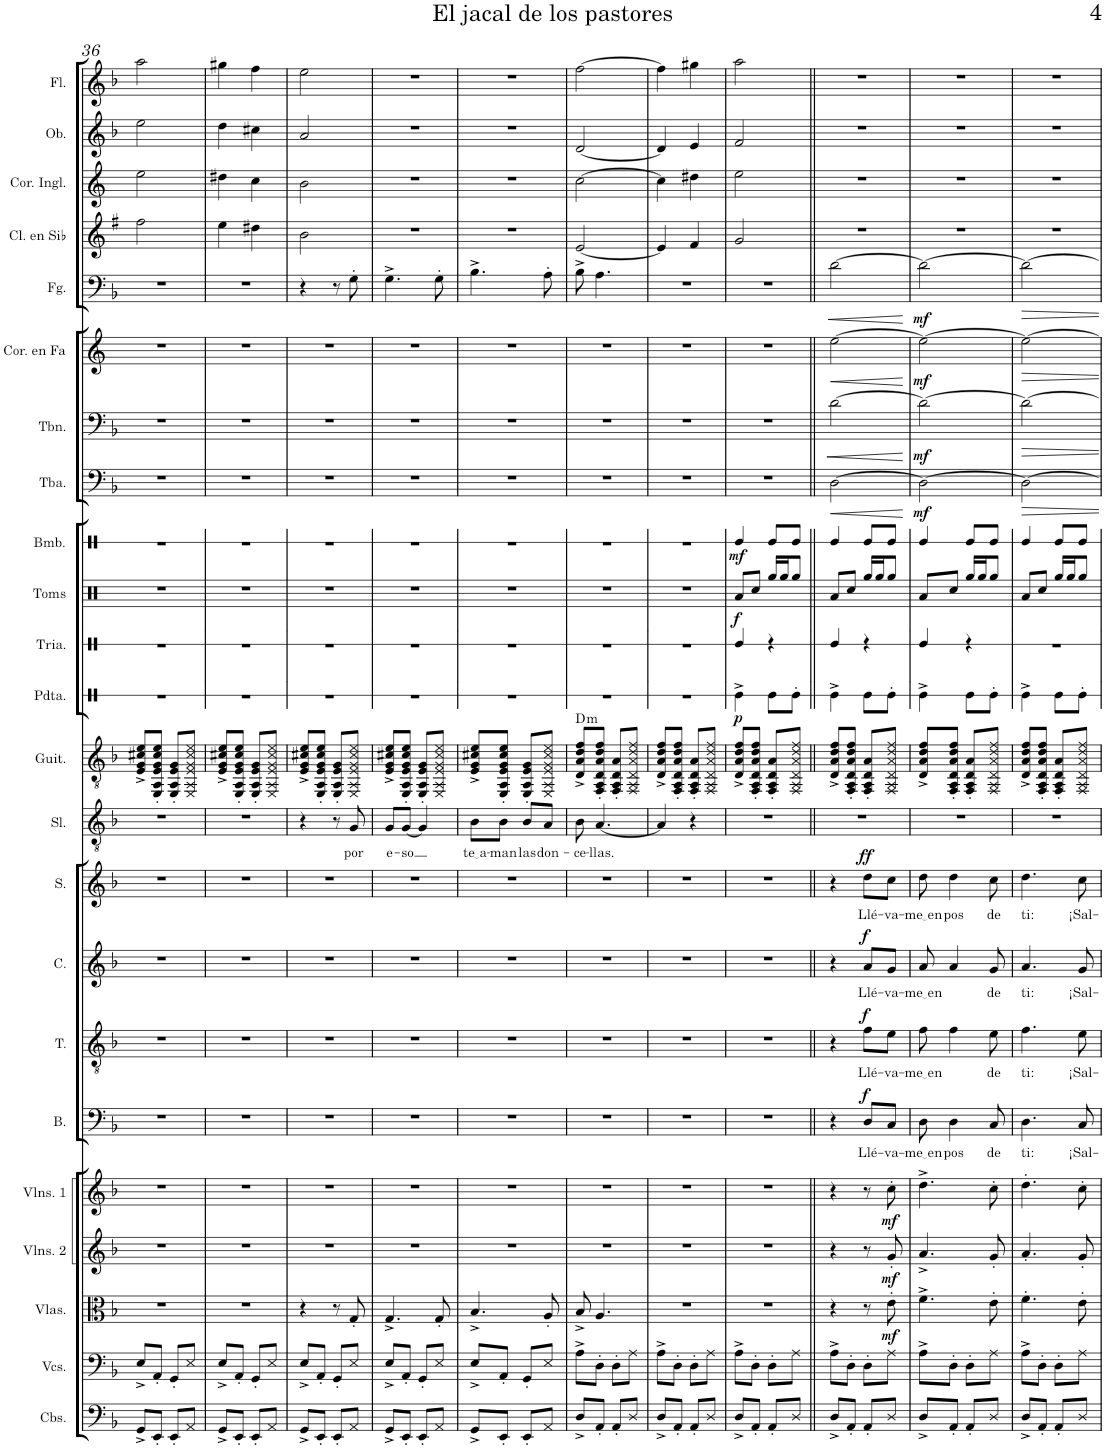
**kern	**kern	**kern	**dynam	**kern	**dynam	**kern	**dynam	**kern	**text	**dynam	**kern	**text	**dynam	**kern	**text	**dynam	**kern	**text	**dynam	**kern	**text	**kern	**harte	**kern	**dynam	**kern	**kern	**dynam	**kern	**dynam	**kern	**dynam	**kern	**dynam	**kern	**dynam	**kern	**dynam	**kern	**kern	**kern	**kern
*part23	*part22	*part21	*part21	*part20	*part20	*part19	*part19	*part18	*part18	*part18	*part17	*part17	*part17	*part16	*part16	*part16	*part15	*part15	*part15	*part14	*part14	*part13	*part13	*part12	*part12	*part11	*part10	*part10	*part9	*part9	*part8	*part8	*part7	*part7	*part6	*part6	*part5	*part5	*part4	*part3	*part2	*part1
*staff23	*staff22	*staff21	*staff21	*staff20	*staff20	*staff19	*staff19	*staff18	*staff18	*staff18	*staff17	*staff17	*staff17	*staff16	*staff16	*staff16	*staff15	*staff15	*staff15	*staff14	*staff14	*staff13	*	*staff12	*staff12	*staff11	*staff10	*staff10	*staff9	*staff9	*staff8	*staff8	*staff7	*staff7	*staff6	*staff6	*staff5	*staff5	*staff4	*staff3	*staff2	*staff1
*I"Contrabajos	*I"Violonchelos	*I"Violas	*	*I"Violines 2	*	*I"Violines 1	*	*I"Bajo	*	*	*I"Tenor	*	*	*I"Contralto	*	*	*I"Soprano	*	*	*I"Solista	*	*I"Guitarra	*	*I"Pandereta	*	*I"Triángulo	*I"Toms	*	*I"Bombo	*	*I"Tuba	*	*I"Trombón	*	*I"Trompa en Fa	*	*I"Fagot	*	*I"Clarinete en Sib	*I"Corno inglés	*I"Oboe	*I"Flauta
*I'Cbs.	*I'Vcs.	*I'Vlas.	*	*I'Vlns. 2	*	*I'Vlns. 1	*	*I'B.	*	*	*I'T.	*	*	*I'C.	*	*	*I'S.	*	*	*I'Sl.	*	*I'Guit.	*	*I'Pdta.	*	*	*I'Toms	*	*I'Bmb.	*	*I'Tba.	*	*I'Tbn.	*	*	*	*I'Fg.	*	*I'Cl. en Sib	*I'Cor. Ingl.	*I'Ob.	*I'Fl.
!!LO:PB:g=z
*clefF4	*clefF4	*clefC3	*	*clefG2	*	*clefG2	*	*clefF4	*	*	*clefGv2	*	*	*clefG2	*	*	*clefG2	*	*	*clefGv2	*	*clefGv2	*	*clefX	*	*clefX	*clefX	*	*clefX	*	*clefF4	*	*clefF4	*	*clefG2	*	*clefF4	*	*clefG2	*clefG2	*clefG2	*clefG2
*Trd7c12	*	*	*	*	*	*	*	*	*	*	*	*	*	*	*	*	*	*	*	*	*	*	*	*	*	*	*	*	*	*	*	*	*	*	*Trd4c7	*	*	*	*Trd1c2	*Trd4c7	*	*
*k[b-]	*k[b-]	*k[b-]	*	*k[b-]	*	*k[b-]	*	*k[b-]	*	*	*k[b-]	*	*	*k[b-]	*	*	*k[b-]	*	*	*k[b-]	*	*k[b-]	*	*k[]	*	*k[]	*k[]	*	*k[]	*	*k[b-]	*	*k[b-]	*	*k[]	*	*k[b-]	*	*k[f#]	*k[]	*k[b-]	*k[b-]
*M2/4	*M2/4	*M2/4	*	*M2/4	*	*M2/4	*	*M2/4	*	*	*M2/4	*	*	*M2/4	*	*	*M2/4	*	*	*M2/4	*	*M2/4	*	*M2/4	*	*M2/4	*M2/4	*	*M2/4	*	*M2/4	*	*M2/4	*	*M2/4	*	*M2/4	*	*M2/4	*M2/4	*M2/4	*M2/4
=36	=36	=36	=36	=36	=36	=36	=36	=36	=36	=36	=36	=36	=36	=36	=36	=36	=36	=36	=36	=36	=36	=36	=36	=36	=36	=36	=36	=36	=36	=36	=36	=36	=36	=36	=36	=36	=36	=36	=36	=36	=36	=36
8GG^/L	8E^/L	2r	.	2r	.	2r	.	2r	.	.	2r	.	.	2r	.	.	2r	.	.	2r	.	8E/^ 8G/^ 8c#X/^ 8e/^L	.	2r	.	2r	2r	.	2r	.	2r	.	2r	.	2r	.	2r	.	2ff#\	2ee\	2ee\	2aa\
8EE'/J	8AA'/J	.	.	.	.	.	.	.	.	.	.	.	.	.	.	.	.	.	.	.	.	8EE/' 8AA/' 8E/' 8G/' 8c#/' 8e/'J	.	.	.	.	.	.	.	.	.	.	.	.	.	.	.	.	.	.	.	.
8EE'/L	8GG'/L	.	.	.	.	.	.	.	.	.	.	.	.	.	.	.	.	.	.	.	.	8EE/' 8AA/' 8E/' 8G/'L	.	.	.	.	.	.	.	.	.	.	.	.	.	.	.	.	.	.	.	.
8AA/J	8E/J	.	.	.	.	.	.	.	.	.	.	.	.	.	.	.	.	.	.	.	.	8EE/ 8AA/ 8E/ 8G/ 8c#/ 8e/J	.	.	.	.	.	.	.	.	.	.	.	.	.	.	.	.	.	.	.	.
=37	=37	=37	=37	=37	=37	=37	=37	=37	=37	=37	=37	=37	=37	=37	=37	=37	=37	=37	=37	=37	=37	=37	=37	=37	=37	=37	=37	=37	=37	=37	=37	=37	=37	=37	=37	=37	=37	=37	=37	=37	=37	=37
8GG^/L	8E^/L	2r	.	2r	.	2r	.	2r	.	.	2r	.	.	2r	.	.	2r	.	.	2r	.	8E/^ 8G/^ 8c#X/^ 8e/^L	.	2r	.	2r	2r	.	2r	.	2r	.	2r	.	2r	.	2r	.	4ee\	4dd#X\	4dd\	4gg#X\
8EE'/J	8AA'/J	.	.	.	.	.	.	.	.	.	.	.	.	.	.	.	.	.	.	.	.	8EE/' 8AA/' 8E/' 8G/' 8c#/' 8e/'J	.	.	.	.	.	.	.	.	.	.	.	.	.	.	.	.	.	.	.	.
8EE'/L	8GG'/L	.	.	.	.	.	.	.	.	.	.	.	.	.	.	.	.	.	.	.	.	8EE/' 8AA/' 8E/' 8G/'L	.	.	.	.	.	.	.	.	.	.	.	.	.	.	.	.	4dd#X\	4cc\	4cc#X\	4ff\
8AA/J	8E/J	.	.	.	.	.	.	.	.	.	.	.	.	.	.	.	.	.	.	.	.	8EE/ 8AA/ 8E/ 8G/ 8c#/ 8e/J	.	.	.	.	.	.	.	.	.	.	.	.	.	.	.	.	.	.	.	.
=38	=38	=38	=38	=38	=38	=38	=38	=38	=38	=38	=38	=38	=38	=38	=38	=38	=38	=38	=38	=38	=38	=38	=38	=38	=38	=38	=38	=38	=38	=38	=38	=38	=38	=38	=38	=38	=38	=38	=38	=38	=38	=38
8GG^/L	8E^/L	4r	.	2r	.	2r	.	2r	.	.	2r	.	.	2r	.	.	2r	.	.	4r	.	8E/^ 8G/^ 8c#X/^ 8e/^L	.	2r	.	2r	2r	.	2r	.	2r	.	2r	.	2r	.	4r	.	2b\	2b\	2a/	2ee\
8EE'/J	8AA'/J	.	.	.	.	.	.	.	.	.	.	.	.	.	.	.	.	.	.	.	.	8EE/' 8AA/' 8E/' 8G/' 8c#/' 8e/'J	.	.	.	.	.	.	.	.	.	.	.	.	.	.	.	.	.	.	.	.
8EE'/L	8GG'/L	8r	.	.	.	.	.	.	.	.	.	.	.	.	.	.	.	.	.	8r	.	8EE/' 8AA/' 8E/' 8G/'L	.	.	.	.	.	.	.	.	.	.	.	.	.	.	8r	.	.	.	.	.
!	!	!	!	!	!	!	!	!	!	!	!	!	!	!	!	!	!	!	!	!	!LO:LY:b	!	!	!	!	!	!	!	!	!	!	!	!	!	!	!	!	!	!	!	!	!
8AA/J	8E/J	8G'/	.	.	.	.	.	.	.	.	.	.	.	.	.	.	.	.	.	8G/	por	8EE/ 8AA/ 8E/ 8G/ 8c#/ 8e/J	.	.	.	.	.	.	.	.	.	.	.	.	.	.	8G'\	.	.	.	.	.
=39	=39	=39	=39	=39	=39	=39	=39	=39	=39	=39	=39	=39	=39	=39	=39	=39	=39	=39	=39	=39	=39	=39	=39	=39	=39	=39	=39	=39	=39	=39	=39	=39	=39	=39	=39	=39	=39	=39	=39	=39	=39	=39
!	!	!	!	!	!	!	!	!	!	!	!	!	!	!	!	!	!	!	!	!	!LO:LY:b	!	!	!	!	!	!	!	!	!	!	!	!	!	!	!	!	!	!	!	!	!
8GG^/L	8E^/L	4.G^/	.	2r	.	2r	.	2r	.	.	2r	.	.	2r	.	.	2r	.	.	8G/L	e-	8E/^ 8G/^ 8c#X/^ 8e/^L	.	2r	.	2r	2r	.	2r	.	2r	.	2r	.	2r	.	4.G^\	.	2r	2r	2r	2r
!	!	!	!	!	!	!	!	!	!	!	!	!	!	!	!	!	!	!	!	!	!LO:LY:b	!	!	!	!	!	!	!	!	!	!	!	!	!	!	!	!	!	!	!	!	!
8EE'/J	8AA'/J	.	.	.	.	.	.	.	.	.	.	.	.	.	.	.	.	.	.	[8G/J	-so	8EE/' 8AA/' 8E/' 8G/' 8c#/' 8e/'J	.	.	.	.	.	.	.	.	.	.	.	.	.	.	.	.	.	.	.	.
8EE'/L	8GG'/L	.	.	.	.	.	.	.	.	.	.	.	.	.	.	.	.	.	.	4G/]	.	8EE/' 8AA/' 8E/' 8G/'L	.	.	.	.	.	.	.	.	.	.	.	.	.	.	.	.	.	.	.	.
8AA/J	8E/J	8G'/	.	.	.	.	.	.	.	.	.	.	.	.	.	.	.	.	.	.	.	8EE/ 8AA/ 8E/ 8G/ 8c#/ 8e/J	.	.	.	.	.	.	.	.	.	.	.	.	.	.	8G'\	.	.	.	.	.
=40	=40	=40	=40	=40	=40	=40	=40	=40	=40	=40	=40	=40	=40	=40	=40	=40	=40	=40	=40	=40	=40	=40	=40	=40	=40	=40	=40	=40	=40	=40	=40	=40	=40	=40	=40	=40	=40	=40	=40	=40	=40	=40
!	!	!	!	!	!	!	!	!	!	!	!	!	!	!	!	!	!	!	!	!	!LO:LY:b	!	!	!	!	!	!	!	!	!	!	!	!	!	!	!	!	!	!	!	!	!
8GG^/L	8E^/L	4.B-^/	.	2r	.	2r	.	2r	.	.	2r	.	.	2r	.	.	2r	.	.	8B-\L	te a	8E/^ 8G/^ 8c#X/^ 8e/^L	.	2r	.	2r	2r	.	2r	.	2r	.	2r	.	2r	.	4.B-^\	.	2r	2r	2r	2r
!	!	!	!	!	!	!	!	!	!	!	!	!	!	!	!	!	!	!	!	!	!LO:LY:b	!	!	!	!	!	!	!	!	!	!	!	!	!	!	!	!	!	!	!	!	!
8EE'/J	8AA'/J	.	.	.	.	.	.	.	.	.	.	.	.	.	.	.	.	.	.	8B-\J	-man	8EE/' 8AA/' 8E/' 8G/' 8c#/' 8e/'J	.	.	.	.	.	.	.	.	.	.	.	.	.	.	.	.	.	.	.	.
!	!	!	!	!	!	!	!	!	!	!	!	!	!	!	!	!	!	!	!	!	!LO:LY:b	!	!	!	!	!	!	!	!	!	!	!	!	!	!	!	!	!	!	!	!	!
8EE'/L	8GG'/L	.	.	.	.	.	.	.	.	.	.	.	.	.	.	.	.	.	.	8B-/L	las	8EE/' 8AA/' 8E/' 8G/'L	.	.	.	.	.	.	.	.	.	.	.	.	.	.	.	.	.	.	.	.
!	!	!	!	!	!	!	!	!	!	!	!	!	!	!	!	!	!	!	!	!	!LO:LY:b	!	!	!	!	!	!	!	!	!	!	!	!	!	!	!	!	!	!	!	!	!
8AA/J	8E/J	8A'/	.	.	.	.	.	.	.	.	.	.	.	.	.	.	.	.	.	8A/J	don-	8EE/ 8AA/ 8E/ 8G/ 8c#/ 8e/J	.	.	.	.	.	.	.	.	.	.	.	.	.	.	8A'\	.	.	.	.	.
=41	=41	=41	=41	=41	=41	=41	=41	=41	=41	=41	=41	=41	=41	=41	=41	=41	=41	=41	=41	=41	=41	=41	=41	=41	=41	=41	=41	=41	=41	=41	=41	=41	=41	=41	=41	=41	=41	=41	=41	=41	=41	=41
!	!	!	!	!	!	!	!	!	!	!	!	!	!	!	!	!	!	!	!	!	!LO:LY:b	!	!LO:H:kt=m	!	!	!	!	!	!	!	!	!	!	!	!	!	!	!	!	!	!	!
8D^/L	8A^\L	8B-^/	.	2r	.	2r	.	2r	.	.	2r	.	.	2r	.	.	2r	.	.	8B-\	-ce-	8D/^ 8A/^ 8d/^ 8f/^L	D:min	2r	.	2r	2r	.	2r	.	2r	.	2r	.	2r	.	8B-^\	.	[2e/	[2cc\	[2d/	[2ff\
!	!	!	!	!	!	!	!	!	!	!	!	!	!	!	!	!	!	!	!	!	!LO:LY:b	!	!	!	!	!	!	!	!	!	!	!	!	!	!	!	!	!	!	!	!	!
8AA'/J	8D'\J	4.A/	.	.	.	.	.	.	.	.	.	.	.	.	.	.	.	.	.	[4.A/	-llas.	8FF/' 8AA/' 8D/' 8A/' 8d/' 8f/'J	.	.	.	.	.	.	.	.	.	.	.	.	.	.	4.A\	.	.	.	.	.
8AA'/L	8D'\L	.	.	.	.	.	.	.	.	.	.	.	.	.	.	.	.	.	.	.	.	8FF/' 8AA/' 8D/' 8A/'L	.	.	.	.	.	.	.	.	.	.	.	.	.	.	.	.	.	.	.	.
8D/J	8A\J	.	.	.	.	.	.	.	.	.	.	.	.	.	.	.	.	.	.	.	.	8FF/ 8AA/ 8D/ 8A/ 8d/ 8f/J	.	.	.	.	.	.	.	.	.	.	.	.	.	.	.	.	.	.	.	.
=42	=42	=42	=42	=42	=42	=42	=42	=42	=42	=42	=42	=42	=42	=42	=42	=42	=42	=42	=42	=42	=42	=42	=42	=42	=42	=42	=42	=42	=42	=42	=42	=42	=42	=42	=42	=42	=42	=42	=42	=42	=42	=42
8D^/L	8A^\L	2r	.	2r	.	2r	.	2r	.	.	2r	.	.	2r	.	.	2r	.	.	4A/]	.	8D/^ 8A/^ 8d/^ 8f/^L	.	2r	.	2r	2r	.	2r	.	2r	.	2r	.	2r	.	2r	.	4e/]	4cc\]	4d/]	4ff\]
8AA'/J	8D'\J	.	.	.	.	.	.	.	.	.	.	.	.	.	.	.	.	.	.	.	.	8FF/' 8AA/' 8D/' 8A/' 8d/' 8f/'J	.	.	.	.	.	.	.	.	.	.	.	.	.	.	.	.	.	.	.	.
8AA'/L	8D'\L	.	.	.	.	.	.	.	.	.	.	.	.	.	.	.	.	.	.	4r	.	8FF/' 8AA/' 8D/' 8A/'L	.	.	.	.	.	.	.	.	.	.	.	.	.	.	.	.	4f#/	4dd#X\	4e/	4gg#X\
8D/J	8A\J	.	.	.	.	.	.	.	.	.	.	.	.	.	.	.	.	.	.	.	.	8FF/ 8AA/ 8D/ 8A/ 8d/ 8f/J	.	.	.	.	.	.	.	.	.	.	.	.	.	.	.	.	.	.	.	.
=43	=43	=43	=43	=43	=43	=43	=43	=43	=43	=43	=43	=43	=43	=43	=43	=43	=43	=43	=43	=43	=43	=43	=43	=43	=43	=43	=43	=43	=43	=43	=43	=43	=43	=43	=43	=43	=43	=43	=43	=43	=43	=43
!	!	!	!	!	!	!	!	!	!	!	!	!	!	!	!	!	!	!	!	!	!	!	!	!	!LO:DY:b	!	!	!LO:DY:b	!	!LO:DY:b	!	!	!	!	!	!	!	!	!	!	!	!
8D^/L	8A^\L	2r	.	2r	.	2r	.	2r	.	.	2r	.	.	2r	.	.	2r	.	.	2r	.	8D/^ 8A/^ 8d/^ 8f/^L	.	4Re^\	p	4Re/	8Ra/L	f	4Re/	mf	2r	.	2r	.	2r	.	2r	.	2g/	2ee\	2f/	2aa\
8AA'/J	8D'\J	.	.	.	.	.	.	.	.	.	.	.	.	.	.	.	.	.	.	.	.	8FF/' 8AA/' 8D/' 8A/' 8d/' 8f/'J	.	.	.	.	8Rcc/J	.	.	.	.	.	.	.	.	.	.	.	.	.	.	.
8AA'/L	8D'\L	.	.	.	.	.	.	.	.	.	.	.	.	.	.	.	.	.	.	.	.	8FF/' 8AA/' 8D/' 8A/'L	.	8Re\L	.	4r	16Rgg/LL	.	8Re/L	.	.	.	.	.	.	.	.	.	.	.	.	.
.	.	.	.	.	.	.	.	.	.	.	.	.	.	.	.	.	.	.	.	.	.	.	.	.	.	.	16Rgg/J	.	.	.	.	.	.	.	.	.	.	.	.	.	.	.
8D/J	8A\J	.	.	.	.	.	.	.	.	.	.	.	.	.	.	.	.	.	.	.	.	8FF/ 8AA/ 8D/ 8A/ 8d/ 8f/J	.	8Re'\J	.	.	8Rgg/J	.	8Re/J	.	.	.	.	.	.	.	.	.	.	.	.	.
=44||	=44||	=44||	=44||	=44||	=44||	=44||	=44||	=44||	=44||	=44||	=44||	=44||	=44||	=44||	=44||	=44||	=44||	=44||	=44||	=44||	=44||	=44||	=44||	=44||	=44||	=44||	=44||	=44||	=44||	=44||	=44||	=44||	=44||	=44||	=44||	=44||	=44||	=44||	=44||	=44||	=44||	=44||
!	!	!	!	!	!	!	!	!	!	!	!	!	!	!	!	!	!	!	!	!	!	!	!	!	!	!	!	!	!	!	!	!LO:HP:b	!	!LO:HP:b	!	!LO:HP:b	!	!LO:HP:b	!	!	!	!
8D^/L	8A^\L	4r	.	4r	.	4r	.	4r	.	.	4r	.	.	4r	.	.	4r	.	.	2r	.	8D/^ 8A/^ 8d/^ 8f/^L	.	4Re^\	.	4Re/	8Ra/L	.	4Re/	.	[2D\	<	[2d\	<	[2ee\	<	[2d\	<	2r	2r	2r	2r
8AA'/J	8D'\J	.	.	.	.	.	.	.	.	.	.	.	.	.	.	.	.	.	.	.	.	8FF/' 8AA/' 8D/' 8A/' 8d/' 8f/'J	.	.	.	.	8Rcc/J	.	.	.	.	.	.	.	.	.	.	.	.	.	.	.
!	!	!	!	!	!	!	!	!	!LO:LY:b	!LO:DY:a	!	!LO:LY:b	!LO:DY:a	!	!LO:LY:b	!LO:DY:a	!	!LO:LY:b	!LO:DY:a	!	!	!	!	!	!	!	!	!	!	!	!	!	!	!	!	!	!	!	!	!	!	!
8AA'/L	8D'\L	8r	.	8r	.	8r	.	8D/L	Llé-	f	8f\L	Llé-	f	8a/L	Llé-	f	8dd\L	Llé-	ff	.	.	8FF/' 8AA/' 8D/' 8A/'L	.	8Re\L	.	4r	16Rgg/LL	.	8Re/L	.	.	.	.	.	.	.	.	.	.	.	.	.
.	.	.	.	.	.	.	.	.	.	.	.	.	.	.	.	.	.	.	.	.	.	.	.	.	.	.	16Rgg/J	.	.	.	.	.	.	.	.	.	.	.	.	.	.	.
!	!	!	!LO:DY:b	!	!LO:DY:b	!	!LO:DY:b	!	!LO:LY:b	!	!	!LO:LY:b	!	!	!LO:LY:b	!	!	!LO:LY:b	!	!	!	!	!	!	!	!	!	!	!	!	!	!	!	!	!	!	!	!	!	!	!	!
8D/J	8A\J	8e'\	mf	8g'/	mf	8cc'\	mf	8C/J	-va-	.	8e\J	-va-	.	8g/J	-va-	.	8cc\J	-va-	.	.	.	8FF/ 8AA/ 8D/ 8A/ 8d/ 8f/J	.	8Re'\J	.	.	8Rgg/J	.	8Re/J	.	.	.	.	.	.	.	.	.	.	.	.	.
.	.	.	.	.	.	.	.	.	.	.	.	.	.	.	.	.	.	.	.	.	.	.	.	.	.	.	.	.	.	.	.	[	.	[	.	[	.	[	.	.	.	.
=45	=45	=45	=45	=45	=45	=45	=45	=45	=45	=45	=45	=45	=45	=45	=45	=45	=45	=45	=45	=45	=45	=45	=45	=45	=45	=45	=45	=45	=45	=45	=45	=45	=45	=45	=45	=45	=45	=45	=45	=45	=45	=45
!	!	!	!	!	!	!	!	!	!LO:LY:b	!	!	!LO:LY:b	!	!	!LO:LY:b	!	!	!LO:LY:b	!	!	!	!	!	!	!	!	!	!	!	!	!	!LO:DY:b	!	!LO:DY:b	!	!LO:DY:b	!	!LO:DY:b	!	!	!	!
8D^/L	8A^\L	4.f^\	.	4.a^/	.	4.dd^\	.	8D\	me en	.	8f\	me en	.	8a/	me en	.	8dd\	me en	.	2r	.	8D/^ 8A/^ 8d/^ 8f/^L	.	4Re^\	.	4Re/	8Ra/L	.	4Re/	.	2D\_	mf	2d\_	mf	2ee\_	mf	2d\_	mf	2r	2r	2r	2r
!	!	!	!	!	!	!	!	!	!LO:LY:b	!	!	!	!	!	!	!	!	!LO:LY:b	!	!	!	!	!	!	!	!	!	!	!	!	!	!	!	!	!	!	!	!	!	!	!	!
8AA'/J	8D'\J	.	.	.	.	.	.	4D\	pos	.	4f\	.	.	4a/	.	.	4dd\	pos	.	.	.	8FF/' 8AA/' 8D/' 8A/' 8d/' 8f/'J	.	.	.	.	8Rcc/J	.	.	.	.	.	.	.	.	.	.	.	.	.	.	.
8AA'/L	8D'\L	.	.	.	.	.	.	.	.	.	.	.	.	.	.	.	.	.	.	.	.	8FF/' 8AA/' 8D/' 8A/'L	.	8Re\L	.	4r	16Rgg/LL	.	8Re/L	.	.	.	.	.	.	.	.	.	.	.	.	.
.	.	.	.	.	.	.	.	.	.	.	.	.	.	.	.	.	.	.	.	.	.	.	.	.	.	.	16Rgg/J	.	.	.	.	.	.	.	.	.	.	.	.	.	.	.
!	!	!	!	!	!	!	!	!	!LO:LY:b	!	!	!LO:LY:b	!	!	!LO:LY:b	!	!	!LO:LY:b	!	!	!	!	!	!	!	!	!	!	!	!	!	!	!	!	!	!	!	!	!	!	!	!
8D/J	8A\J	8e'\	.	8g'/	.	8cc'\	.	8C/	de	.	8e\	de	.	8g/	de	.	8cc\	de	.	.	.	8FF/ 8AA/ 8D/ 8A/ 8d/ 8f/J	.	8Re'\J	.	.	8Rgg/J	.	8Re/J	.	.	.	.	.	.	.	.	.	.	.	.	.
=46	=46	=46	=46	=46	=46	=46	=46	=46	=46	=46	=46	=46	=46	=46	=46	=46	=46	=46	=46	=46	=46	=46	=46	=46	=46	=46	=46	=46	=46	=46	=46	=46	=46	=46	=46	=46	=46	=46	=46	=46	=46	=46
!	!	!	!	!	!	!	!	!	!LO:LY:b	!	!	!LO:LY:b	!	!	!LO:LY:b	!	!	!LO:LY:b	!	!	!	!	!	!	!	!	!	!	!	!	!	!	!	!	!	!	!	!	!	!	!	!
8D^/L	8A^\L	4.f'\	.	4.a'/	.	4.dd'\	.	4.D\	ti:	.	4.f\	ti:	.	4.a/	ti:	.	4.dd\	ti:	.	2r	.	8D/^ 8A/^ 8d/^ 8f/^L	.	4Re^\	.	2r	8Ra/L	.	4Re/	.	2D\_	.	2d\_	.	2ee\_	.	2d\_	.	2r	2r	2r	2r
8AA'/J	8D'\J	.	.	.	.	.	.	.	.	.	.	.	.	.	.	.	.	.	.	.	.	8FF/' 8AA/' 8D/' 8A/' 8d/' 8f/'J	.	.	.	.	8Rcc/J	.	.	.	.	.	.	.	.	.	.	.	.	.	.	.
8AA'/L	8D'\L	.	.	.	.	.	.	.	.	.	.	.	.	.	.	.	.	.	.	.	.	8FF/' 8AA/' 8D/' 8A/'L	.	8Re\L	.	.	16Rgg/LL	.	8Re/L	.	.	.	.	.	.	.	.	.	.	.	.	.
.	.	.	.	.	.	.	.	.	.	.	.	.	.	.	.	.	.	.	.	.	.	.	.	.	.	.	16Rgg/J	.	.	.	.	.	.	.	.	.	.	.	.	.	.	.
!	!	!	!	!	!	!	!	!	!LO:LY:b	!	!	!LO:LY:b	!	!	!LO:LY:b	!	!	!LO:LY:b	!	!	!	!	!	!	!	!	!	!	!	!	!	!	!	!	!	!	!	!	!	!	!	!
8D/J	8A\J	8e'\	.	8g'/	.	8cc'\	.	8C/	¡Sal-	.	8e\	¡Sal-	.	8g/	¡Sal-	.	8cc\	¡Sal-	.	.	.	8FF/ 8AA/ 8D/ 8A/ 8d/ 8f/J	.	8Re'\J	.	.	8Rgg/J	.	8Re/J	.	.	.	.	.	.	.	.	.	.	.	.	.
=	=	=	=	=	=	=	=	=	=	=	=	=	=	=	=	=	=	=	=	=	=	=	=	=	=	=	=	=	=	=	=	=	=	=	=	=	=	=	=	=	=	=
*-	*-	*-	*-	*-	*-	*-	*-	*-	*-	*-	*-	*-	*-	*-	*-	*-	*-	*-	*-	*-	*-	*-	*-	*-	*-	*-	*-	*-	*-	*-	*-	*-	*-	*-	*-	*-	*-	*-	*-	*-	*-	*-
